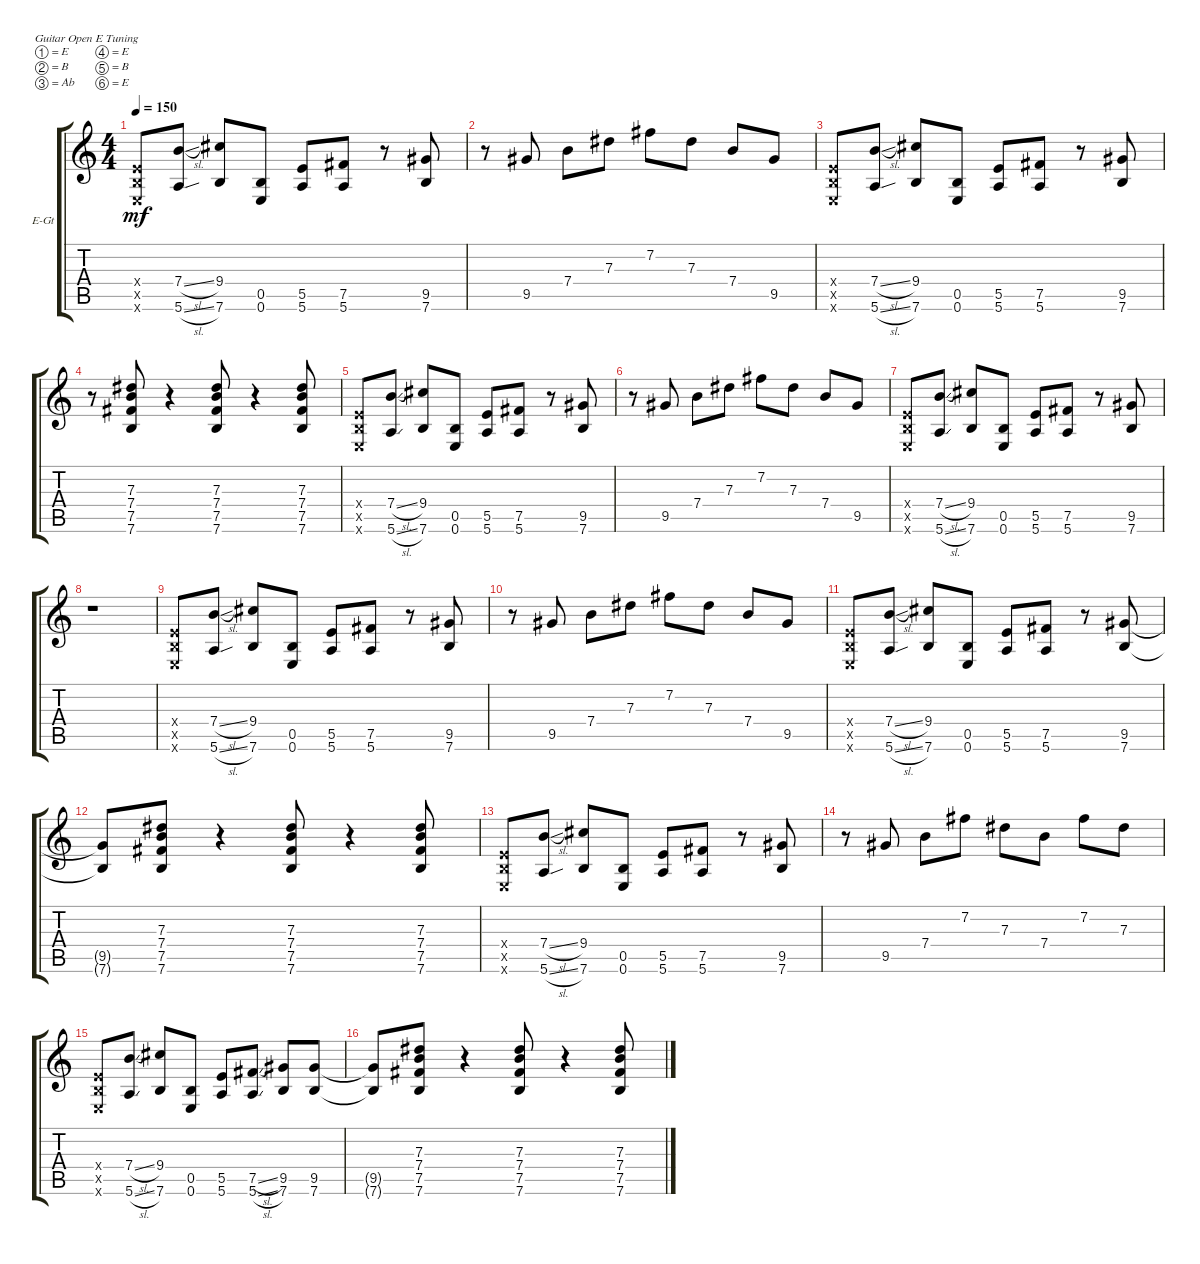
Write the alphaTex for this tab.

\defaultSystemsLayout 4
\bracketExtendMode groupsimilarinstruments
\firstSystemTrackNameOrientation horizontal
\otherSystemsTrackNameOrientation horizontal
\track ("Electric Guitar" "E-Gt") {instrument electricguitarclean}
\staff {score tabs}
\tuning (E4 B3 Ab3 E3 B2 E2)
\ts (4 4)
\tempo 150
\clef g2
\ks c
(0.4{x} 0.5{x} 0.6{x}).8{dy mf} (5.6{sl} 7.4{sl}).8 (9.4 7.6).8 (0.6 0.5).8 (5.6 5.5).8 (5.6 7.5).8 r.8 (7.6 9.5).8 |
r.8 9.5.8 7.4.8 7.3.8 7.2.8 7.3.8 7.4.8 9.5.8 |
(0.4{x} 0.5{x} 0.6{x}).8 (5.6{sl} 7.4{sl}).8 (9.4 7.6).8 (0.6 0.5).8 (5.6 5.5).8 (5.6 7.5).8 r.8 (7.6 9.5).8 |
r.8 (7.6 7.5 7.4 7.3).8 r.4 (7.3 7.4 7.5 7.6).8 r.4 (7.6 7.5 7.4 7.3).8 |
(0.4{x} 0.5{x} 0.6{x}).8 (5.6{sl} 7.4{sl}).8 (9.4 7.6).8 (0.6 0.5).8 (5.6 5.5).8 (5.6 7.5).8 r.8 (7.6 9.5).8 |
r.8 9.5.8 7.4.8 7.3.8 7.2.8 7.3.8 7.4.8 9.5.8 |
(0.4{x} 0.5{x} 0.6{x}).8 (5.6{sl} 7.4{sl}).8 (9.4 7.6).8 (0.6 0.5).8 (5.6 5.5).8 (5.6 7.5).8 r.8 (7.6 9.5).8 |
r.1 |
(0.4{x} 0.5{x} 0.6{x}).8 (5.6{sl} 7.4{sl}).8 (9.4 7.6).8 (0.6 0.5).8 (5.6 5.5).8 (5.6 7.5).8 r.8 (7.6 9.5).8 |
r.8 9.5.8 7.4.8 7.3.8 7.2.8 7.3.8 7.4.8 9.5.8 |
(0.4{x} 0.5{x} 0.6{x}).8 (5.6{sl} 7.4{sl}).8 (9.4 7.6).8 (0.6 0.5).8 (5.6 5.5).8 (5.6 7.5).8 r.8 (7.6 9.5).8 |
(7.6{t} 9.5{t}).8 (7.6 7.5 7.4 7.3).8 r.4 (7.3 7.4 7.5 7.6).8 r.4 (7.6 7.5 7.4 7.3).8 |
(0.4{x} 0.5{x} 0.6{x}).8 (5.6{sl} 7.4{sl}).8 (9.4 7.6).8 (0.6 0.5).8 (5.6 5.5).8 (5.6 7.5).8 r.8 (7.6 9.5).8 |
r.8 9.5.8 7.4.8 7.2.8 7.3.8 7.4.8 7.2.8 7.3.8 |
(0.4{x} 0.5{x} 0.6{x}).8 (5.6{sl} 7.4{sl}).8 (9.4 7.6).8 (0.6 0.5).8 (5.6 5.5).8 (5.6{sl} 7.5{sl}).8 (7.6 9.5).8 (7.6 9.5).8 |
(7.6{t} 9.5{t}).8 (7.6 7.5 7.4 7.3).8 r.4 (7.3 7.4 7.5 7.6).8 r.4 (7.6 7.5 7.4 7.3).8
